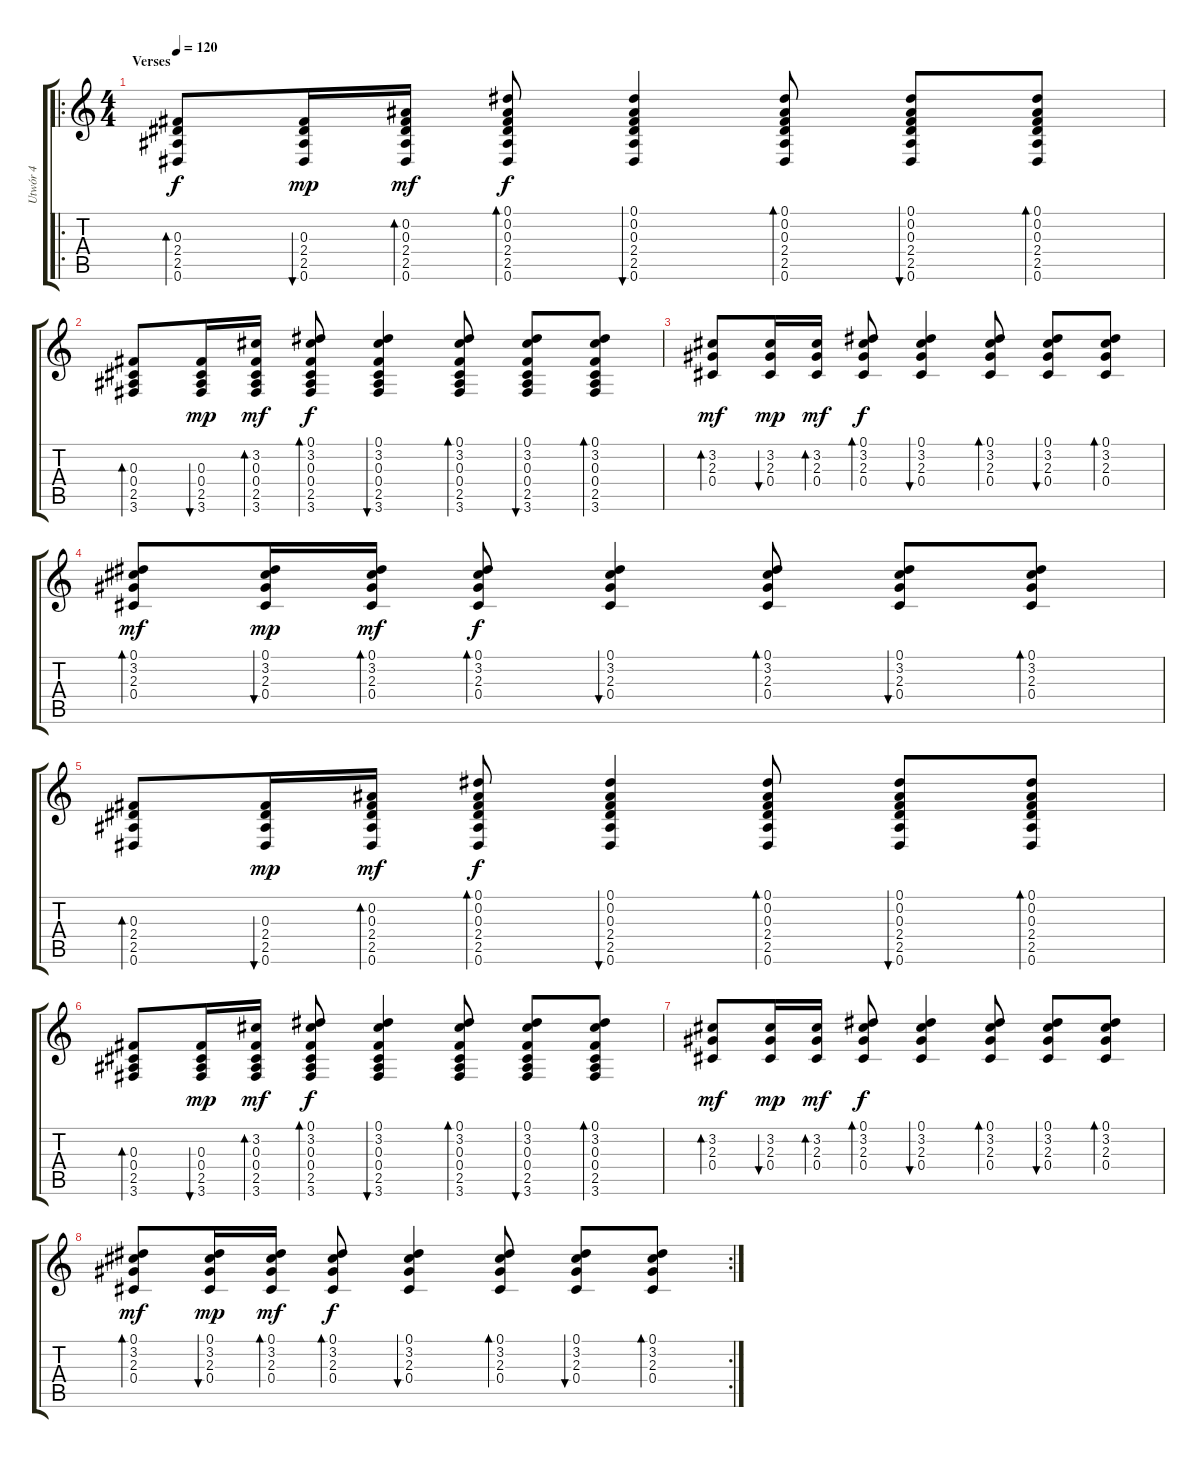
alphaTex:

\track ("Utwór 4" "Utwór 4") {instrument acousticguitarsteel}
\staff {score tabs}
\tuning (Eb4 Bb3 Gb3 Db3 Ab2 Eb2) {hide}
\ro
\ts (4 4)
\section ("" "Verses")
\tempo 120
\clef g2
\ks c
(0.3 2.4 2.5 0.6).8{bd 120 dy f} (0.3 2.4 2.5 0.6).16{bu 60 dy mp} (0.2 0.3 2.4 2.5 0.6).16{bd 60 dy mf} (0.1 0.2 0.3 2.4 2.5 0.6).8{bd 60 dy f} (0.1 0.2 0.3 2.4 2.5 0.6).4{bu 60} (0.1 0.2 0.3 2.4 2.5 0.6).8{bd 60} (0.1 0.2 0.3 2.4 2.5 0.6).8{bu 60} (0.1 0.2 0.3 2.4 2.5 0.6).8{bd 60} |
(0.3 0.4 2.5 3.6).8{bd 120} (0.3 0.4 2.5 3.6).16{bu 60 dy mp} (3.2 0.3 0.4 2.5 3.6).16{bd 60 dy mf} (0.1 3.2 0.3 0.4 2.5 3.6).8{bd 60 dy f} (0.1 3.2 0.3 0.4 2.5 3.6).4{bu 60} (0.1 3.2 0.3 0.4 2.5 3.6).8{bd 60} (0.1 3.2 0.3 0.4 2.5 3.6).8{bu 60} (0.1 3.2 0.3 0.4 2.5 3.6).8{bd 60} |
(3.2 2.3 0.4).8{bd 120 dy mf} (3.2 2.3 0.4).16{bu 60 dy mp} (3.2 2.3 0.4).16{bd 60 dy mf} (0.1 3.2 2.3 0.4).8{bd 60 dy f} (0.1 3.2 2.3 0.4).4{bu 60} (0.1 3.2 2.3 0.4).8{bd 60} (0.1 3.2 2.3 0.4).8{bu 60} (0.1 3.2 2.3 0.4).8{bd 60} |
(0.1 3.2 2.3 0.4).8{bd 120 dy mf} (0.1 3.2 2.3 0.4).16{bu 60 dy mp} (0.1 3.2 2.3 0.4).16{bd 60 dy mf} (0.1 3.2 2.3 0.4).8{bd 60 dy f} (0.1 3.2 2.3 0.4).4{bu 60} (0.1 3.2 2.3 0.4).8{bd 60} (0.1 3.2 2.3 0.4).8{bu 60} (0.1 3.2 2.3 0.4).8{bd 60} |
(0.3 2.4 2.5 0.6).8{bd 120} (0.3 2.4 2.5 0.6).16{bu 60 dy mp} (0.2 0.3 2.4 2.5 0.6).16{bd 60 dy mf} (0.1 0.2 0.3 2.4 2.5 0.6).8{bd 60 dy f} (0.1 0.2 0.3 2.4 2.5 0.6).4{bu 60} (0.1 0.2 0.3 2.4 2.5 0.6).8{bd 60} (0.1 0.2 0.3 2.4 2.5 0.6).8{bu 60} (0.1 0.2 0.3 2.4 2.5 0.6).8{bd 60} |
(0.3 0.4 2.5 3.6).8{bd 120} (0.3 0.4 2.5 3.6).16{bu 60 dy mp} (3.2 0.3 0.4 2.5 3.6).16{bd 60 dy mf} (0.1 3.2 0.3 0.4 2.5 3.6).8{bd 60 dy f} (0.1 3.2 0.3 0.4 2.5 3.6).4{bu 60} (0.1 3.2 0.3 0.4 2.5 3.6).8{bd 60} (0.1 3.2 0.3 0.4 2.5 3.6).8{bu 60} (0.1 3.2 0.3 0.4 2.5 3.6).8{bd 60} |
(3.2 2.3 0.4).8{bd 120 dy mf} (3.2 2.3 0.4).16{bu 60 dy mp} (3.2 2.3 0.4).16{bd 60 dy mf} (0.1 3.2 2.3 0.4).8{bd 60 dy f} (0.1 3.2 2.3 0.4).4{bu 60} (0.1 3.2 2.3 0.4).8{bd 60} (0.1 3.2 2.3 0.4).8{bu 60} (0.1 3.2 2.3 0.4).8{bd 60} |
\rc 2
(0.1 3.2 2.3 0.4).8{bd 120 dy mf} (0.1 3.2 2.3 0.4).16{bu 60 dy mp} (0.1 3.2 2.3 0.4).16{bd 60 dy mf} (0.1 3.2 2.3 0.4).8{bd 60 dy f} (0.1 3.2 2.3 0.4).4{bu 60} (0.1 3.2 2.3 0.4).8{bd 60} (0.1 3.2 2.3 0.4).8{bu 60} (0.1 3.2 2.3 0.4).8{bd 60}
